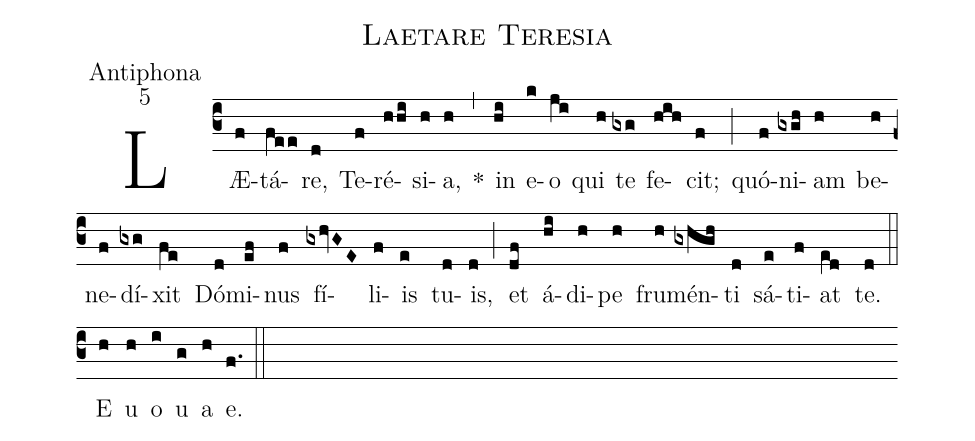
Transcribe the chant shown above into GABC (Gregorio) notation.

name:Laetare Teresia;
office-part:Antiphona;
mode:5;
%%
(c3) LÆ(f)tá(fee)re,(d) Te(f)ré(hhi)si(h)a,(h) *(,) in(hi) e(k)o(ji) qui(h) te(gxg) fe(hih)cit;(f) (;) quó(f)ni(gxgh)am(h) be(h)ne(f)dí(gxg)xit(fe) Dó(d)mi(ef)nus(f) fí(gxhvGE)li(f)is(e) tu(d)is,(d) (;) et(df) á(hi)di(h)pe(h) fru(h)mén(gxhgh)ti(d) sá(e)ti(f)at(e[ll:1]d) te.(d) (::) <eu>E(h) u(h) o(i) u(g) a(h) e.</eu>(f.) (::)
